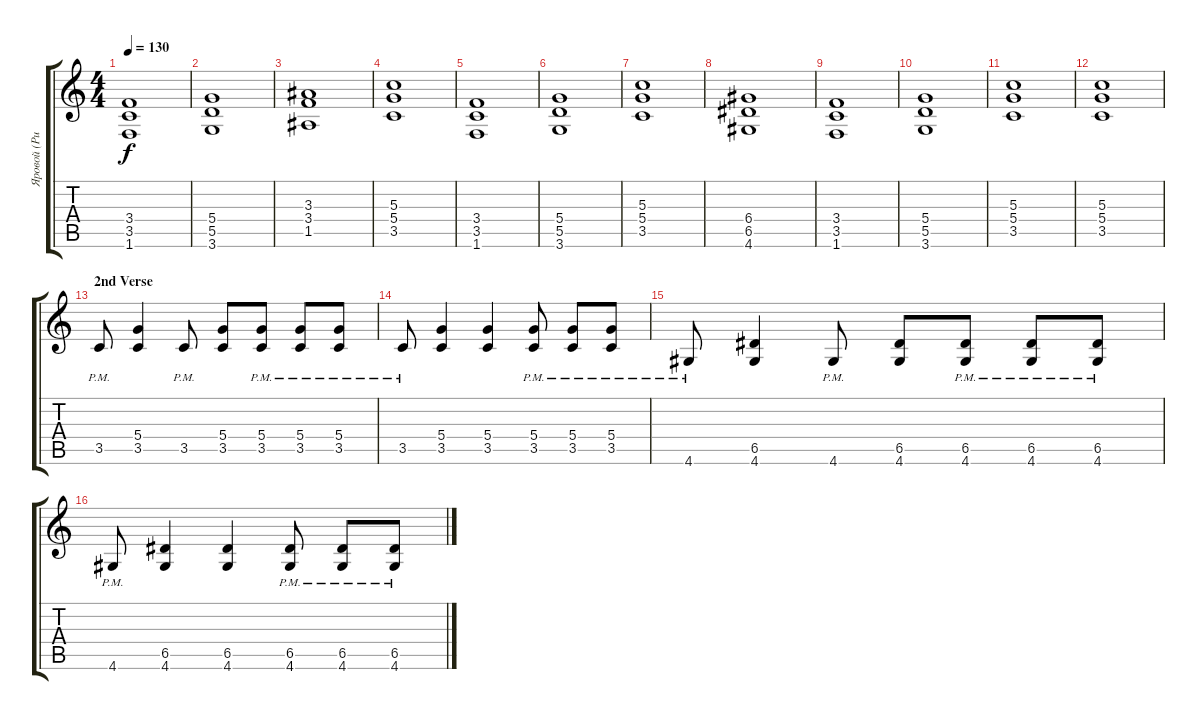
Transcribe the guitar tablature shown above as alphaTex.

\track ("Яровой (Ритм)" "Яровой (Ри") {instrument electricguitarmuted}
\staff {score tabs}
\tuning (E4 B3 G3 D3 A2 E2) {hide}
\ts (4 4)
\tempo 130
\clef g2
\ks c
(3.4 3.5 1.6).1{dy f} |
(5.4 5.5 3.6).1 |
(3.3 3.4 1.5).1 |
(5.3 5.4 3.5).1 |
(3.4 3.5 1.6).1 |
(5.4 5.5 3.6).1 |
(5.3 5.4 3.5).1 |
(6.4 6.5 4.6).1 |
(3.4 3.5 1.6).1 |
(5.4 5.5 3.6).1 |
(5.3 5.4 3.5).1 |
(5.3 5.4 3.5).1 |
\section ("" "2nd Verse")
3.5{pm}.8 (5.4 3.5).4 3.5{pm}.8 (5.4 3.5).8 (5.4{pm} 3.5{pm}).8 (5.4{pm} 3.5{pm}).8 (5.4{pm} 3.5{pm}).8 |
3.5{pm}.8 (5.4 3.5).4 (5.4 3.5).4 (5.4{pm} 3.5{pm}).8 (5.4{pm} 3.5{pm}).8 (5.4{pm} 3.5{pm}).8 |
4.6{pm}.8 (6.5 4.6).4 4.6{pm}.8 (6.5 4.6).8 (6.5{pm} 4.6{pm}).8 (6.5{pm} 4.6{pm}).8 (6.5{pm} 4.6{pm}).8 |
4.6{pm}.8 (6.5 4.6).4 (6.5 4.6).4 (6.5{pm} 4.6{pm}).8 (6.5{pm} 4.6{pm}).8 (6.5{pm} 4.6{pm}).8
